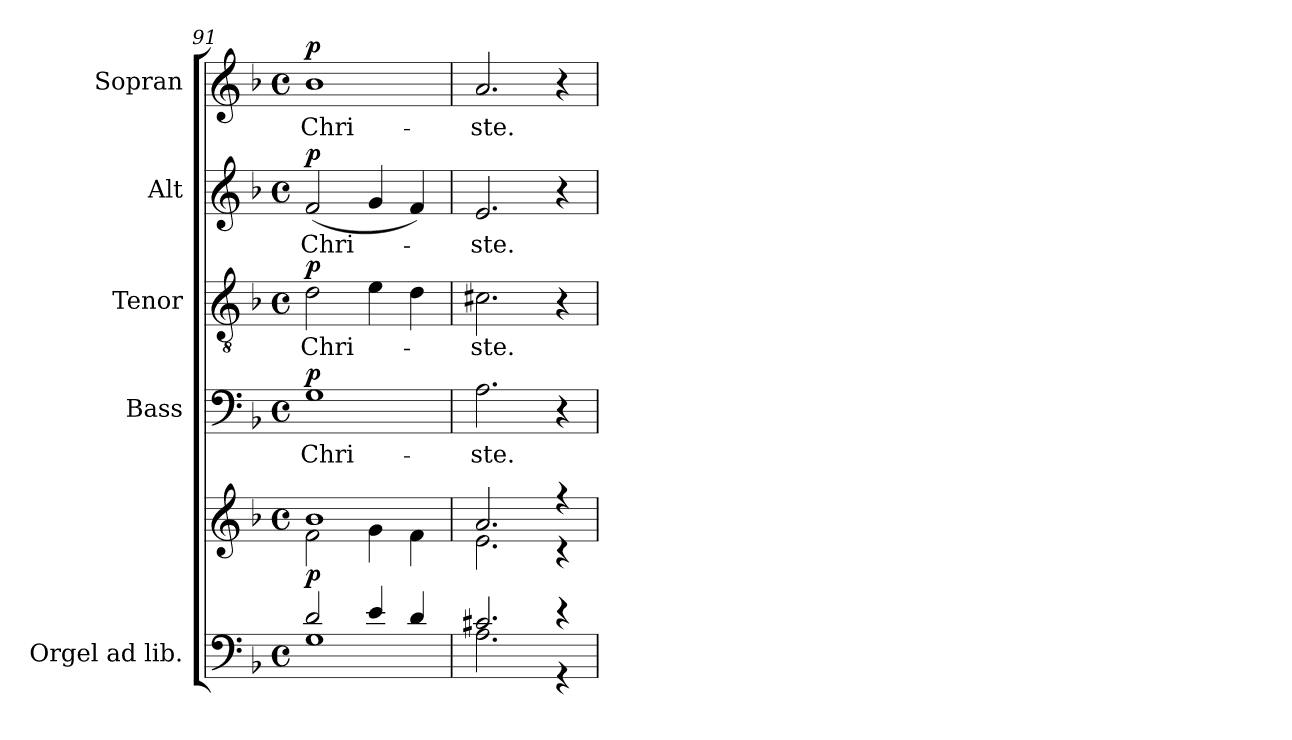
**kern	**kern	**dynam	**kern	**text	**dynam	**kern	**text	**dynam	**kern	**text	**dynam	**kern	**text	**dynam
*part5	*part5	*part5	*part4	*part4	*part4	*part3	*part3	*part3	*part2	*part2	*part2	*part1	*part1	*part1
*staff6	*staff5	*staff5/6	*staff4	*staff4	*staff4	*staff3	*staff3	*staff3	*staff2	*staff2	*staff2	*staff1	*staff1	*staff1
*I"Orgel ad lib.	*	*	*I"Bass	*	*	*I"Tenor	*	*	*I"Alt	*	*	*I"Sopran	*	*
*	*	*	*I'B.	*	*	*I'T.	*	*	*I'A.	*	*	*I'S.	*	*
*clefF4	*clefG2	*	*clefF4	*	*	*clefGv2	*	*	*clefG2	*	*	*clefG2	*	*
*k[b-]	*k[b-]	*	*k[b-]	*	*	*k[b-]	*	*	*k[b-]	*	*	*k[b-]	*	*
*F:	*F:	*	*F:	*	*	*F:	*	*	*F:	*	*	*F:	*	*
*M4/4	*M4/4	*	*M4/4	*	*	*M4/4	*	*	*M4/4	*	*	*M4/4	*	*
*met(c)	*met(c)	*	*met(c)	*	*	*met(c)	*	*	*met(c)	*	*	*met(c)	*	*
=91	=91	=91	=91	=91	=91	=91	=91	=91	=91	=91	=91	=91	=91	=91
*^	*^	*	*	*	*	*	*	*	*	*	*	*	*	*
!	!	!	!	!LO:DY:b	!	!LO:LY:b	!LO:DY:a	!	!LO:LY:b	!LO:DY:a	!	!LO:LY:b	!LO:DY:a	!	!LO:LY:b	!LO:DY:a
2d/	1G	1b-	2f\	p	1G	Chri-	p	2d\	Chri-	p	(<2f/	Chri-	p	1b-	Chri-	p
4e/	.	.	4g\	.	.	.	.	4e\	.	.	4g/	.	.	.	.	.
4d/	.	.	4f\	.	.	.	.	4d\	.	.	4f/)	.	.	.	.	.
=92	=92	=92	=92	=92	=92	=92	=92	=92	=92	=92	=92	=92	=92	=92	=92	=92
!	!	!	!	!	!	!LO:LY:b	!	!	!LO:LY:b	!	!	!LO:LY:b	!	!	!LO:LY:b	!
2.c#X/	2.A\	2.a/	2.e\	.	2.A\	-ste.	.	2.c#X\	-ste.	.	2.e/	-ste.	.	2.a/	-ste.	.
4r	4r	4r	4r	.	4r	.	.	4r	.	.	4r	.	.	4r	.	.
*v	*v	*	*	*	*	*	*	*	*	*	*	*	*	*	*	*
*	*v	*v	*	*	*	*	*	*	*	*	*	*	*	*	*
=	=	=	=	=	=	=	=	=	=	=	=	=	=	=
*-	*-	*-	*-	*-	*-	*-	*-	*-	*-	*-	*-	*-	*-	*-
